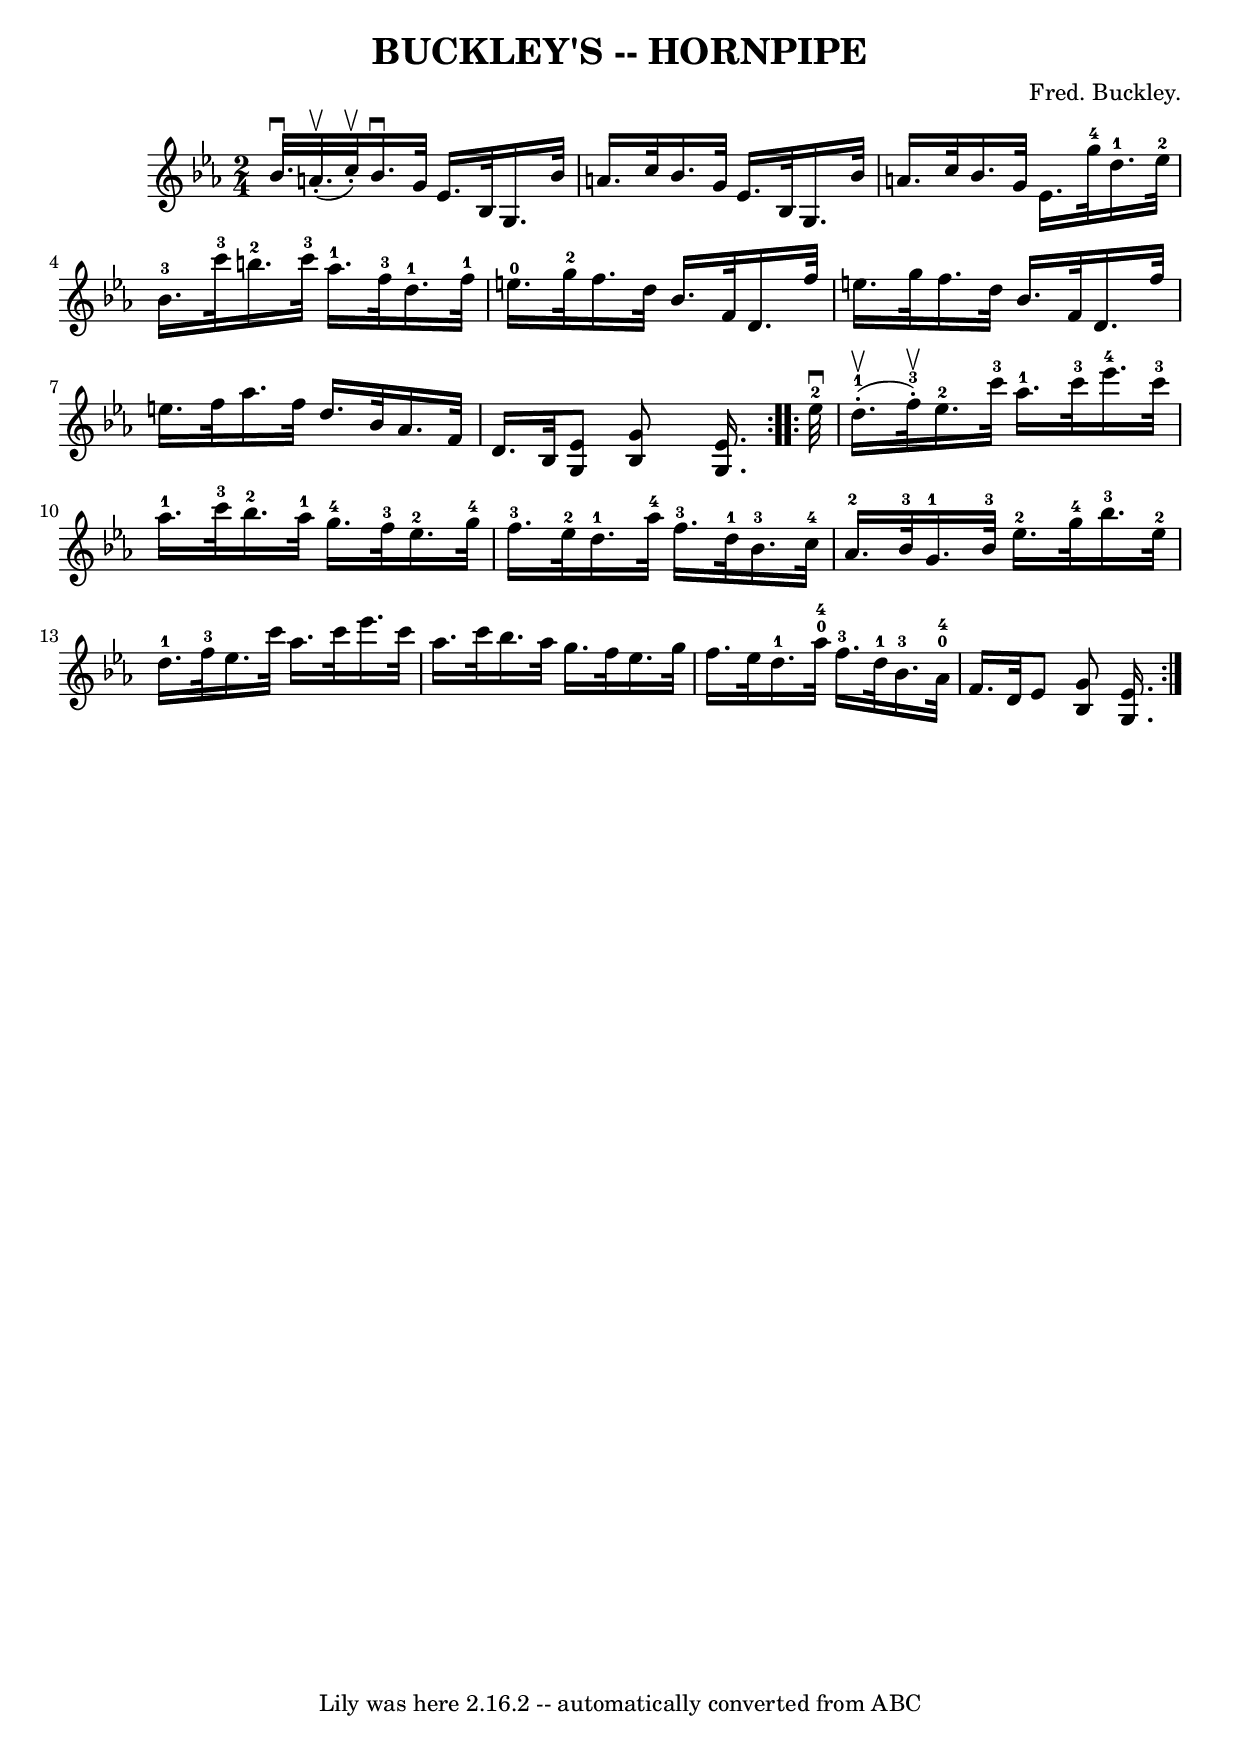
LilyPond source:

\version "2.7.40"
\include "Mammoth.ily"
\header {
	%% book = "Ryan's Mammoth Collection of Fiddle Tunes"
	composer = "Fred. Buckley."
	crossRefNumber = "1"
	footnotes = "\\\\\\\\N: The combined \"4\" and \"0\" in bars 11 and 15 is a mystery."
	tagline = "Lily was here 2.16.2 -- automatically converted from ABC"
	title = "BUCKLEY'S -- HORNPIPE"
}
voicedefault =  {
\set Score.defaultBarType = "empty"

\repeat volta 2 {
\time 2/4 \key ees \major % %staffsep 50
 bes'32.^\downbow a'32. (^\upbow-. c''32^\upbow-.)       |
   
bes'16.^\downbow g'32 ees'16. bes32 g16. bes'32 a'16.    
c''32    |
 bes'16. g'32 ees'16. bes32 g16. bes'32    
a'16. c''32        |
 bes'16. g'32 ees'16. g''32-4     
d''16.-1 ees''32-2 bes'16.-3 c'''32-3   |
 b''16. 
-2 c'''32-3 aes''16.-1 f''32-3 d''16.-1 f''32-1   
e''16.-0 g''32-2   |
     |
 f''16. d''32 bes'16.   
 f'32 d'16. f''32 e''16. g''32    |
 f''16. d''32    
bes'16. f'32 d'16. f''32 e''16. f''32        |
 aes''16. 
 f''32 d''16. bes'32 aes'16. f'32 d'16. bes32    |
 
<< ees'8 g8   >> << g'8 bes16   >> << ees'16. g16.   >>   }     
\repeat volta 2 { ees''32-2^\downbow d''16.-1(^\upbow-. f''32 
-3^\upbow-.)       |
 ees''16.-2 c'''32-3 aes''16.-1 
 c'''32-3 ees'''16.-4 c'''32-3 aes''16.-1 c'''32-3    
   |
 bes''16.-2 aes''32-1 g''16.-4 f''32-3     
ees''16.-2 g''32-4 f''16.-3 ees''32-2       |
     
d''16.-1 aes''32-4 f''16.-3 d''32-1 bes'16.-3 c''32 
-4 aes'16.-2 bes'32-3       |
 g'16.-1 bes'32-3   
ees''16.-2 g''32-4 bes''16.-3 ees''32-2 d''16.-1   
f''32-3   |
     |
 ees''16. c'''32 aes''16. c'''32   
 ees'''16. c'''32 aes''16. c'''32    |
 bes''16. aes''32    
g''16. f''32 ees''16. g''32 f''16. ees''32        |
     
d''16.-1 aes''32-0-4 f''16.-3 d''32-1   |
     
bes'16.-3 aes'32-0-4 f'16. d'32    |
 ees'8  << g'8  
 bes8   >> << ees'16. g16.   >>   }   
}

\score{
    <<

	\context Staff="default"
	{
	    \voicedefault 
	}

    >>
	\layout {
	}
	\midi {}
}
